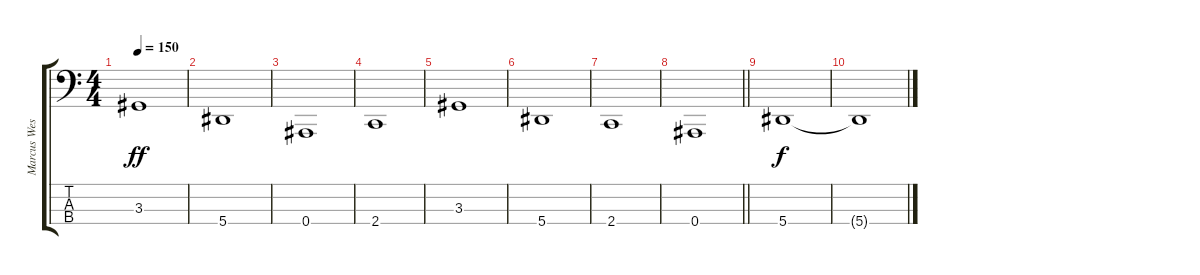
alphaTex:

\track ("Marcus Wesslen" "Marcus Wes") {instrument electricbassfinger}
\staff {score tabs}
\tuning (Eb2 Bb1 F1 Bb0) {hide}
\ts (4 4)
\tempo 150
\clef f4
\ks c
3.3.1{dy ff} |
5.4.1 |
0.4.1 |
2.4.1 |
3.3.1 |
5.4.1 |
2.4.1 |
\barLineRight lightlight
0.4.1 |
5.4.1{dy f} |
5.4{t}.1
